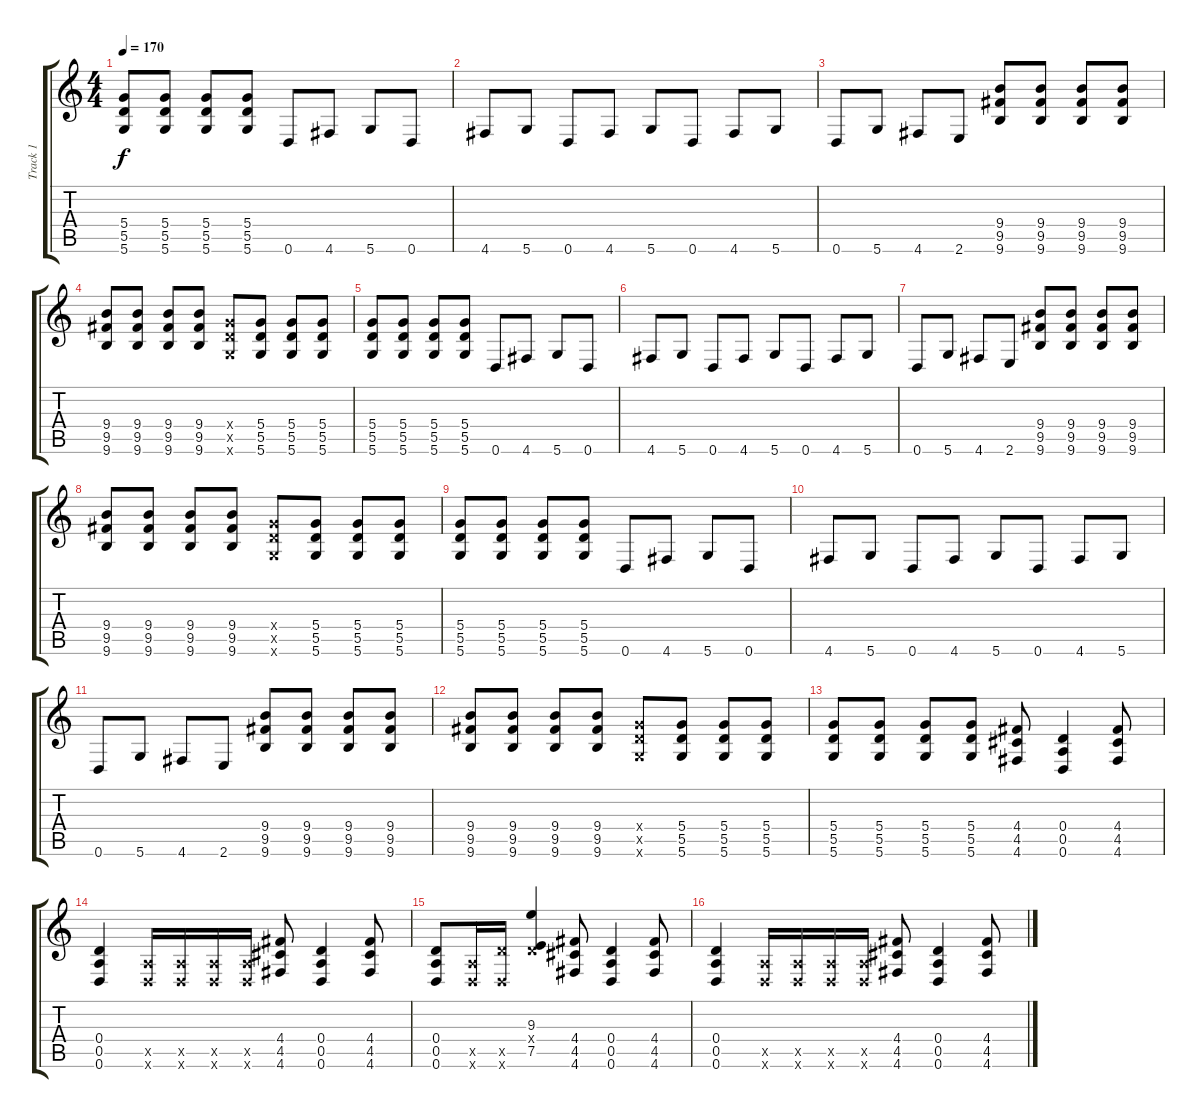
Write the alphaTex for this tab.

\track ("Track 1" "Track 1") {instrument acousticguitarsteel}
\staff {score tabs}
\tuning (E4 B3 G3 D3 A2 D2) {hide}
\ts (4 4)
\tempo 170
\clef g2
\ks c
(5.4 5.5 5.6).8{dy f} (5.4 5.5 5.6).8 (5.4 5.5 5.6).8 (5.4 5.5 5.6).8 0.6.8 4.6.8 5.6.8 0.6.8 |
4.6.8 5.6.8 0.6.8 4.6.8 5.6.8 0.6.8 4.6.8 5.6.8 |
0.6.8 5.6.8 4.6.8 2.6.8 (9.4 9.5 9.6).8 (9.4 9.5 9.6).8 (9.4 9.5 9.6).8 (9.4 9.5 9.6).8 |
(9.4 9.5 9.6).8 (9.4 9.5 9.6).8 (9.4 9.5 9.6).8 (9.4 9.5 9.6).8 (5.4{x} 5.5{x} 5.6{x}).8 (5.4 5.5 5.6).8 (5.4 5.5 5.6).8 (5.4 5.5 5.6).8 |
(5.4 5.5 5.6).8 (5.4 5.5 5.6).8 (5.4 5.5 5.6).8 (5.4 5.5 5.6).8 0.6.8 4.6.8 5.6.8 0.6.8 |
4.6.8 5.6.8 0.6.8 4.6.8 5.6.8 0.6.8 4.6.8 5.6.8 |
0.6.8 5.6.8 4.6.8 2.6.8 (9.4 9.5 9.6).8 (9.4 9.5 9.6).8 (9.4 9.5 9.6).8 (9.4 9.5 9.6).8 |
(9.4 9.5 9.6).8 (9.4 9.5 9.6).8 (9.4 9.5 9.6).8 (9.4 9.5 9.6).8 (5.4{x} 5.5{x} 5.6{x}).8 (5.4 5.5 5.6).8 (5.4 5.5 5.6).8 (5.4 5.5 5.6).8 |
(5.4 5.5 5.6).8 (5.4 5.5 5.6).8 (5.4 5.5 5.6).8 (5.4 5.5 5.6).8 0.6.8 4.6.8 5.6.8 0.6.8 |
4.6.8 5.6.8 0.6.8 4.6.8 5.6.8 0.6.8 4.6.8 5.6.8 |
0.6.8 5.6.8 4.6.8 2.6.8 (9.4 9.5 9.6).8 (9.4 9.5 9.6).8 (9.4 9.5 9.6).8 (9.4 9.5 9.6).8 |
(9.4 9.5 9.6).8 (9.4 9.5 9.6).8 (9.4 9.5 9.6).8 (9.4 9.5 9.6).8 (5.4{x} 5.5{x} 5.6{x}).8 (5.4 5.5 5.6).8 (5.4 5.5 5.6).8 (5.4 5.5 5.6).8 |
(5.4 5.5 5.6).8 (5.4 5.5 5.6).8 (5.4 5.5 5.6).8 (5.4 5.5 5.6).8 (4.4 4.5 4.6).8 (0.4 0.5 0.6).4 (4.4 4.5 4.6).8 |
(0.4 0.5 0.6).4 (0.5{x} 0.6{x}).16 (0.5{x} 0.6{x}).16 (0.5{x} 0.6{x}).16 (0.5{x} 0.6{x}).16 (4.4 4.5 4.6).8 (0.4 0.5 0.6).4 (4.4 4.5 4.6).8 |
(0.4 0.5 0.6).8 (0.5{x} 0.6{x}).16 (5.5{x} 0.6{x}).16 (9.3 0.4{x} 7.5).4 (4.4 4.5 4.6).8 (0.4 0.5 0.6).4 (4.4 4.5 4.6).8 |
(0.4 0.5 0.6).4 (0.5{x} 0.6{x}).16 (0.5{x} 0.6{x}).16 (0.5{x} 0.6{x}).16 (0.5{x} 0.6{x}).16 (4.4 4.5 4.6).8 (0.4 0.5 0.6).4 (4.4 4.5 4.6).8
